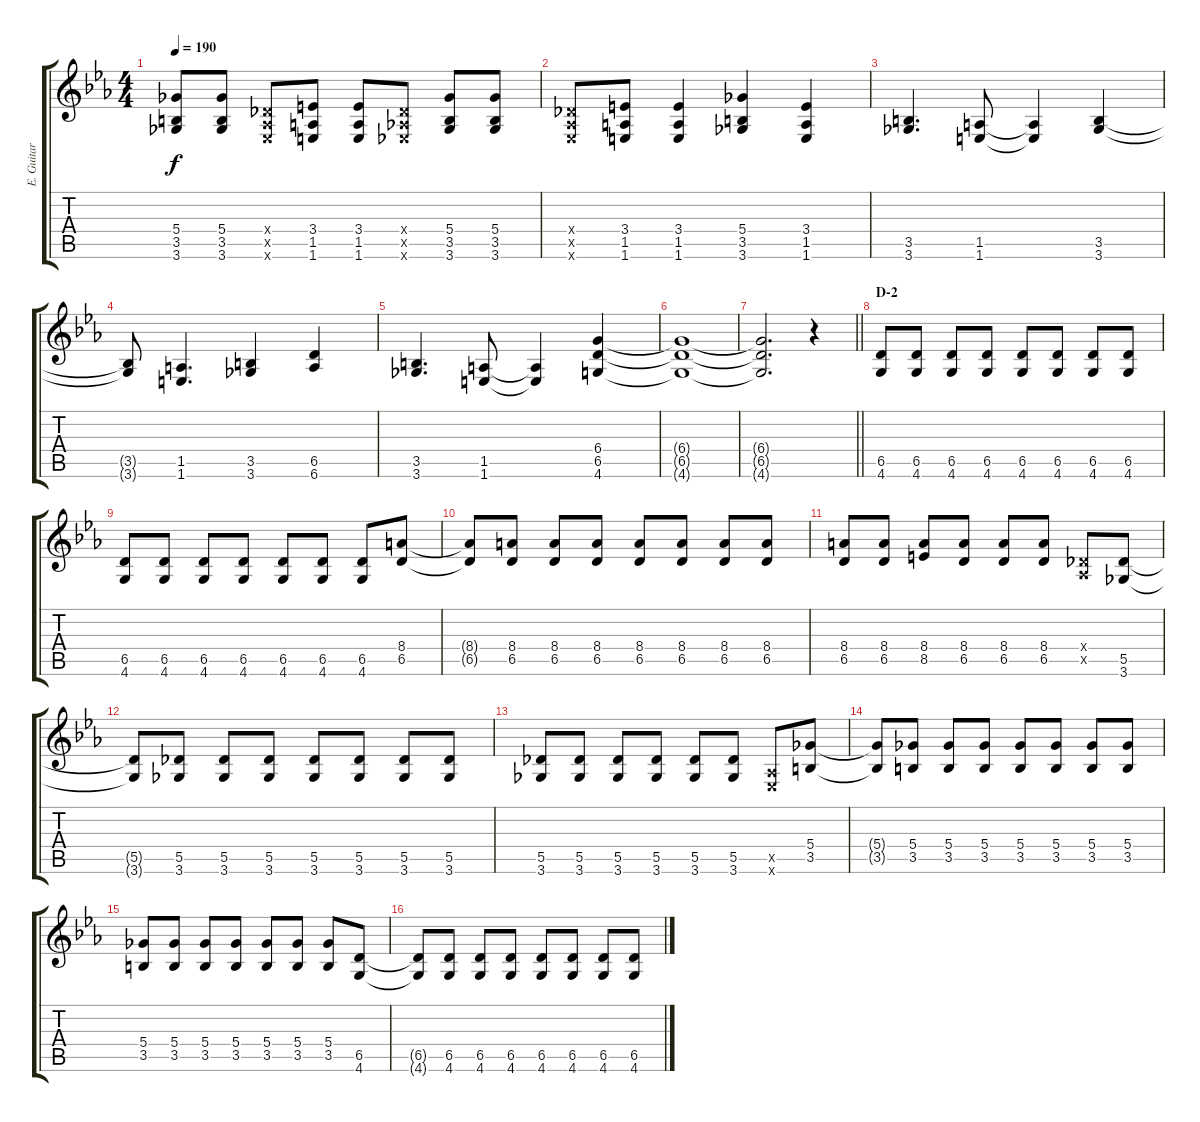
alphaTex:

\track ("E. Guitar II" "E. Guitar ") {instrument overdrivenguitar}
\staff {score tabs}
\tuning (Eb4 Bb3 Gb3 Db3 Ab2 Eb2) {hide}
\ts (4 4)
\tempo 190
\clef g2
\ks eb
(5.4 3.5 3.6).8{dy f} (5.4 3.5 3.6).8 (0.4{x} 0.5{x} 0.6{x}).8 (3.4 1.5 1.6).8 (3.4 1.5 1.6).8 (0.4{x} 0.5{x} 0.6{x}).8 (5.4 3.5 3.6).8 (5.4 3.5 3.6).8 |
(0.4{x} 0.5{x} 0.6{x}).8 (3.4 1.5 1.6).8 (3.4 1.5 1.6).4 (5.4 3.5 3.6).4 (3.4 1.5 1.6).4 |
(3.5 3.6).4{d} (1.5 1.6).8 (1.5{t} 1.6{t}).4 (3.5 3.6).4 |
(3.5{t} 3.6{t}).8 (1.5 1.6).4{d} (3.5 3.6).4 (6.5 6.6).4 |
(3.5 3.6).4{d} (1.5 1.6).8 (1.5{t} 1.6{t}).4 (6.4 6.5 4.6).4 |
(6.4{t} 6.5{t} 4.6{t}).1 |
\barLineRight lightlight
(6.4{t} 6.5{t} 4.6{t}).2{d} r.4 |
\section ("" "D-2")
(6.5 4.6).8 (6.5 4.6).8 (6.5 4.6).8 (6.5 4.6).8 (6.5 4.6).8 (6.5 4.6).8 (6.5 4.6).8 (6.5 4.6).8 |
(6.5 4.6).8 (6.5 4.6).8 (6.5 4.6).8 (6.5 4.6).8 (6.5 4.6).8 (6.5 4.6).8 (6.5 4.6).8 (8.4 6.5).8 |
(8.4{t} 6.5{t}).8 (8.4 6.5).8 (8.4 6.5).8 (8.4 6.5).8 (8.4 6.5).8 (8.4 6.5).8 (8.4 6.5).8 (8.4 6.5).8 |
(8.4 6.5).8 (8.4 6.5).8 (8.4 8.5).8 (8.4 6.5).8 (8.4 6.5).8 (8.4 6.5).8 (0.4{x} 0.5{x}).8 (5.5 3.6).8 |
(5.5{t} 3.6{t}).8 (5.5 3.6).8 (5.5 3.6).8 (5.5 3.6).8 (5.5 3.6).8 (5.5 3.6).8 (5.5 3.6).8 (5.5 3.6).8 |
(5.5 3.6).8 (5.5 3.6).8 (5.5 3.6).8 (5.5 3.6).8 (5.5 3.6).8 (5.5 3.6).8 (0.5{x} 0.6{x}).8 (5.4 3.5).8 |
(5.4{t} 3.5{t}).8 (5.4 3.5).8 (5.4 3.5).8 (5.4 3.5).8 (5.4 3.5).8 (5.4 3.5).8 (5.4 3.5).8 (5.4 3.5).8 |
(5.4 3.5).8 (5.4 3.5).8 (5.4 3.5).8 (5.4 3.5).8 (5.4 3.5).8 (5.4 3.5).8 (5.4 3.5).8 (6.5 4.6).8 |
(6.5{t} 4.6{t}).8 (6.5 4.6).8 (6.5 4.6).8 (6.5 4.6).8 (6.5 4.6).8 (6.5 4.6).8 (6.5 4.6).8 (6.5 4.6).8
